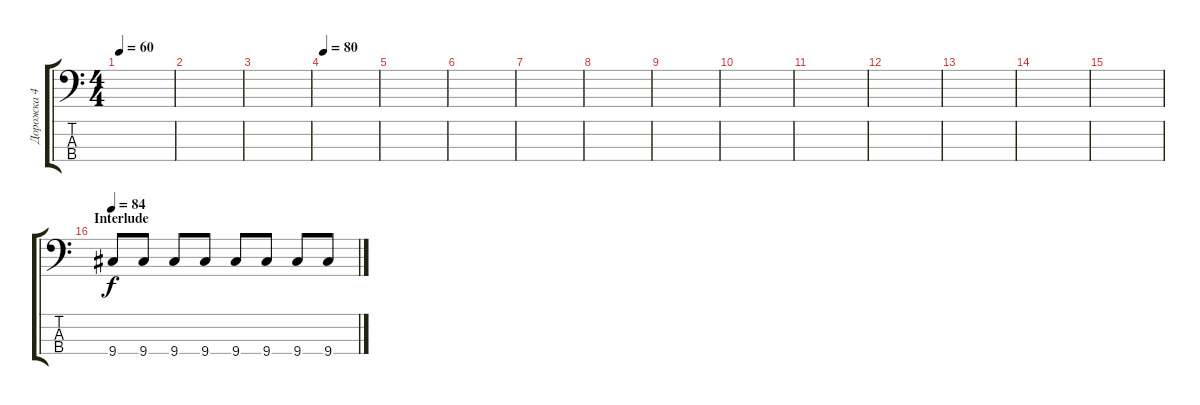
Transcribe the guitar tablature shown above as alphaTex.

\track ("Дорожка 4" "Дорожка 4") {instrument electricbassfinger}
\staff {score tabs}
\tuning (G2 D2 A1 E1) {hide}
\ts (4 4)
\tempo 60
\clef f4
\ks c
|
|
|
\tempo 80
|
|
|
|
|
|
|
|
|
|
|
|
\section ("" "Interlude")
\tempo 84
9.4.8 9.4.8 9.4.8 9.4.8 9.4.8 9.4.8 9.4.8 9.4.8
